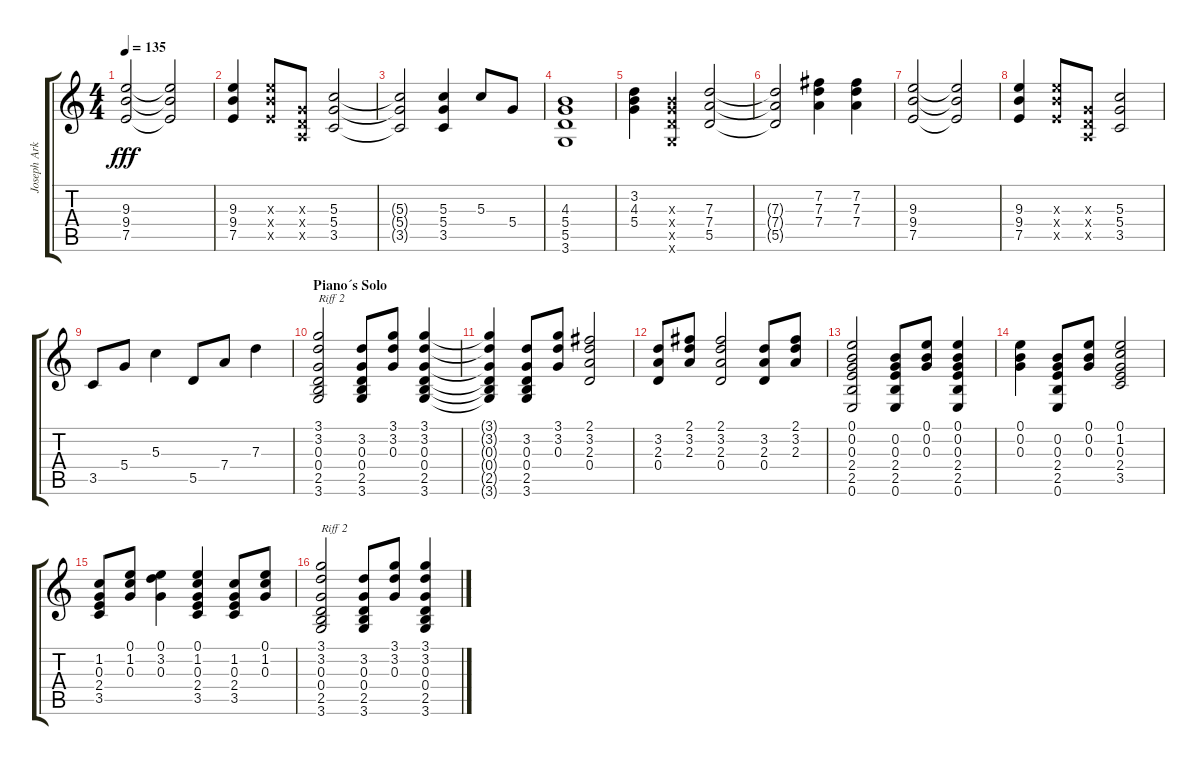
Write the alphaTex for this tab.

\track ("Joseph Arkansas" "Joseph Ark") {instrument acousticguitarsteel}
\staff {score tabs}
\tuning (E4 B3 G3 D3 A2 E2) {hide}
\ts (4 4)
\tempo 135
\clef g2
\ks c
(9.3 9.4 7.5).2{dy fff} (9.3{t} 9.4{t} 7.5{t}).2 |
(9.3 9.4 7.5).4 (9.3{x} 9.4{x} 7.5{x}).8 (0.3{x} 0.4{x} 0.5{x}).8 (5.3 5.4 3.5).2 |
(5.3{t} 5.4{t} 3.5{t}).2 (5.3 5.4 3.5).4 5.3.8 5.4.8 |
(4.3 5.4 5.5 3.6).1 |
(3.2 4.3 5.4).4 (4.3{x} 5.4{x} 5.5{x} 3.6{x}).4 (7.3 7.4 5.5).2 |
(7.3{t} 7.4{t} 5.5{t}).2 (7.2 7.3 7.4).4 (7.2 7.3 7.4).4 |
(9.3 9.4 7.5).2 (9.3{t} 9.4{t} 7.5{t}).2 |
(9.3 9.4 7.5).4 (9.3{x} 9.4{x} 7.5{x}).8 (0.3{x} 0.4{x} 0.5{x}).8 (5.3 5.4 3.5).2 |
3.5.8 5.4.8 5.3.4 5.5.8 7.4.8 7.3.4 |
\section ("" "Piano´s Solo")
(3.1 3.2 0.3 0.4 2.5 3.6).2{txt "Riff 2" volume 10} (3.2 0.3 0.4 2.5 3.6).8 (3.1 3.2 0.3).8 (3.1 3.2 0.3 0.4 2.5 3.6).4 |
(3.1{t} 3.2{t} 0.3{t} 0.4{t} 2.5{t} 3.6{t}).4 (3.2 0.3 0.4 2.5 3.6).8 (3.1 3.2 0.3).8 (2.1 3.2 2.3 0.4).2 |
(3.2 2.3 0.4).8 (2.1 3.2 2.3).8 (2.1 3.2 2.3 0.4).2 (3.2 2.3 0.4).8 (2.1 3.2 2.3).8 |
(0.1 0.2 0.3 2.4 2.5 0.6).2 (0.2 0.3 2.4 2.5 0.6).8 (0.1 0.2 0.3).8 (0.1 0.2 0.3 2.4 2.5 0.6).4 |
(0.1 0.2 0.3).4 (0.2 0.3 2.4 2.5 0.6).8 (0.1 0.2 0.3).8 (0.1 1.2 0.3 2.4 3.5).2 |
(1.2 0.3 2.4 3.5).8 (0.1 1.2 0.3).8 (0.1 3.2 0.3).4 (0.1 1.2 0.3 2.4 3.5).4 (1.2 0.3 2.4 3.5).8 (0.1 1.2 0.3).8 |
(3.1 3.2 0.3 0.4 2.5 3.6).2{txt "Riff 2" volume 10} (3.2 0.3 0.4 2.5 3.6).8 (3.1 3.2 0.3).8 (3.1 3.2 0.3 0.4 2.5 3.6).4
